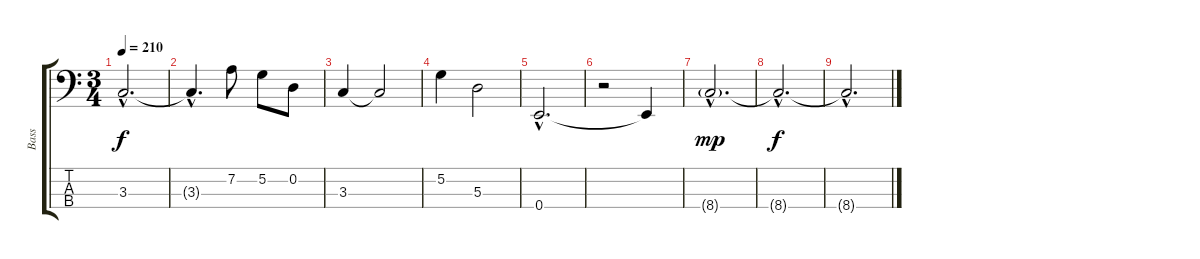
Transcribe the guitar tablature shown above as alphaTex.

\track ("Bass" "Bass") {instrument electricbasspick}
\staff {score tabs}
\tuning (G2 D2 A1 E1) {hide}
\ts (3 4)
\tempo 210
\clef f4
\ks c
3.3{hac}.2{d dy f} |
3.3{hac t}.4{d} 7.2.8 5.2.8 0.2.8 |
3.3.4 3.3{t}.2 |
5.2.4 5.3.2 |
0.4{hac}.2{d} |
r.2 0.4{t}.4 |
8.4{g hac}.2{d dy mp} |
8.4{hac t}.2{d dy f} |
8.4{hac t}.2{d}
